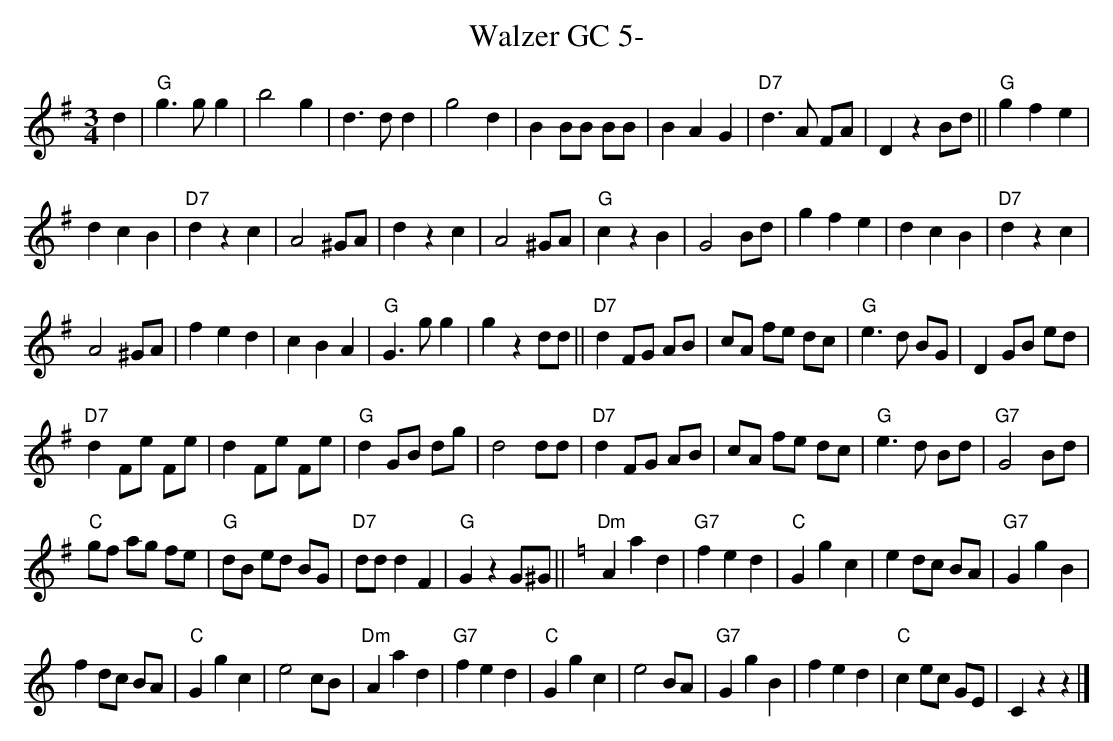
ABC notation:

X:1
T:Walzer GC 5-
M:3/4
L:1/4
K:Gmaj%%MIDI gchordon
d|"G"g>gg | b2g | d>dd | g2d | BB/2B/2 B/2B/2 | BAG | "D7"d>A F/2A/2 | DzB/2d/2 || "G"gfe |
dcB | "D7"dzc | A2^G/2A/2 | dzc | A2^G/2A/2 | "G"czB | G2B/2d/2 | gfe | dcB | "D7"dzc |
A2^G/2A/2 | fed | cBA | "G"G>gg | gzd/2d/2 || [L:1/8] "D7"d2FG AB | cA fe dc | "G"e3d BG | D2GB ed |
"D7"d2Fe Fe | d2Fe Fe | "G"d2 GB dg | d4dd | "D7"d2 FG AB | cA fe dc | "G"e3d Bd | "G7"G4Bd |
"C"gf ag fe | "G"dB ed BG | "D7"ddd2F2 | "G"G2z2G^G || [K:Cmaj] "Dm"A2a2d2 | "G7"f2e2d2 | "C"G2g2c2 | e2dc BA | "G7"G2g2B2 |
f2dc BA | "C"G2g2c2 | e4cB | "Dm"A2a2d2 | "G7"f2e2d2 | "C"G2g2c2 | e4BA | "G7"G2g2B2 | f2e2d2 | "C"c2ec GE | C2z2z2 |]
